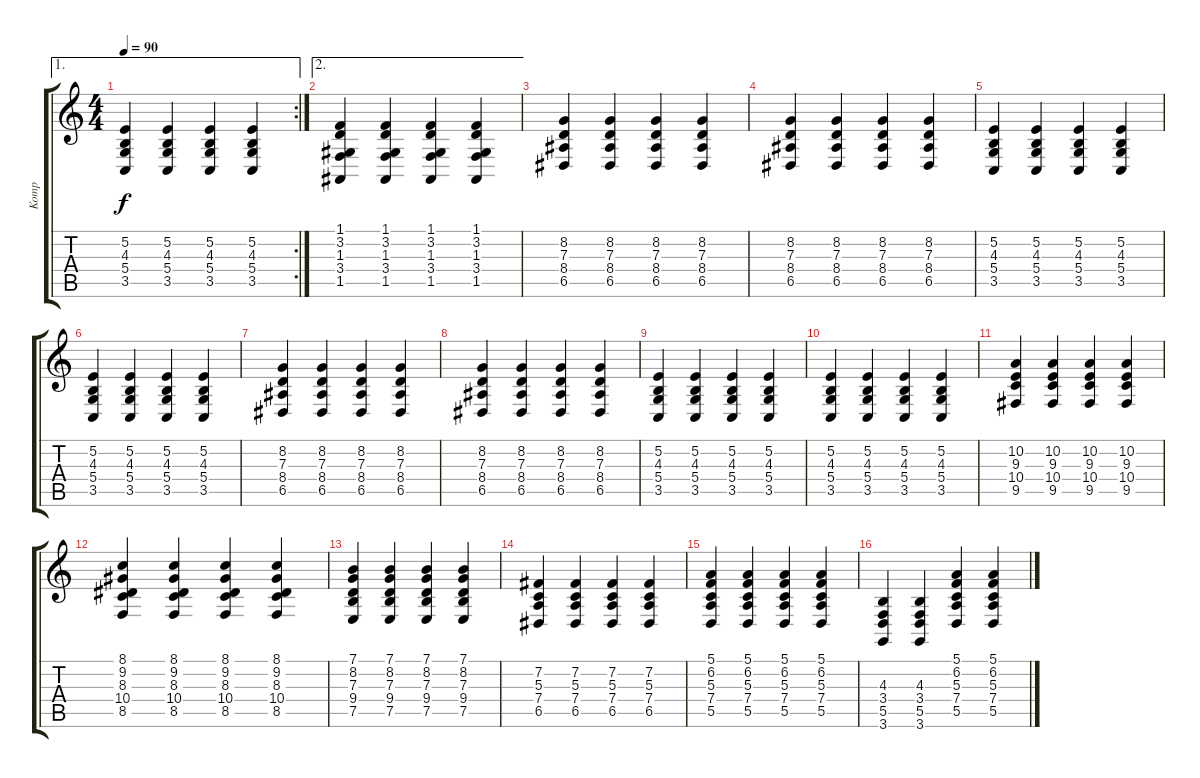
\track ("Komp" "Komp") {instrument acousticgrandpiano}
\staff {score tabs}
\tuning (E4 B3 G3 D3 A2 E2) {hide}
\ae 1
\rc 2
\ts (4 4)
\tempo 90
\clef g2
\ks c
(5.2 4.3 5.4 3.5).4{dy f} (5.2 4.3 5.4 3.5).4 (5.2 4.3 5.4 3.5).4 (5.2 4.3 5.4 3.5).4 |
\ae 2
(1.1 3.2 1.3 3.4 1.5).4 (1.1 3.2 1.3 3.4 1.5).4 (1.1 3.2 1.3 3.4 1.5).4 (1.1 3.2 1.3 3.4 1.5).4 |
(8.2 7.3 8.4 6.5).4 (8.2 7.3 8.4 6.5).4 (8.2 7.3 8.4 6.5).4 (8.2 7.3 8.4 6.5).4 |
(8.2 7.3 8.4 6.5).4 (8.2 7.3 8.4 6.5).4 (8.2 7.3 8.4 6.5).4 (8.2 7.3 8.4 6.5).4 |
(5.2 4.3 5.4 3.5).4 (5.2 4.3 5.4 3.5).4 (5.2 4.3 5.4 3.5).4 (5.2 4.3 5.4 3.5).4 |
(5.2 4.3 5.4 3.5).4 (5.2 4.3 5.4 3.5).4 (5.2 4.3 5.4 3.5).4 (5.2 4.3 5.4 3.5).4 |
(8.2 7.3 8.4 6.5).4 (8.2 7.3 8.4 6.5).4 (8.2 7.3 8.4 6.5).4 (8.2 7.3 8.4 6.5).4 |
(8.2 7.3 8.4 6.5).4 (8.2 7.3 8.4 6.5).4 (8.2 7.3 8.4 6.5).4 (8.2 7.3 8.4 6.5).4 |
(5.2 4.3 5.4 3.5).4 (5.2 4.3 5.4 3.5).4 (5.2 4.3 5.4 3.5).4 (5.2 4.3 5.4 3.5).4 |
(5.2 4.3 5.4 3.5).4 (5.2 4.3 5.4 3.5).4 (5.2 4.3 5.4 3.5).4 (5.2 4.3 5.4 3.5).4 |
(10.2 9.3 10.4 9.5).4 (10.2 9.3 10.4 9.5).4 (10.2 9.3 10.4 9.5).4 (10.2 9.3 10.4 9.5).4 |
(8.1 9.2 8.3 10.4 8.5).4 (8.1 9.2 8.3 10.4 8.5).4 (8.1 9.2 8.3 10.4 8.5).4 (8.1 9.2 8.3 10.4 8.5).4 |
(7.1 8.2 7.3 9.4 7.5).4 (7.1 8.2 7.3 9.4 7.5).4 (7.1 8.2 7.3 9.4 7.5).4 (7.1 8.2 7.3 9.4 7.5).4 |
(7.2 5.3 7.4 6.5).4 (7.2 5.3 7.4 6.5).4 (7.2 5.3 7.4 6.5).4 (7.2 5.3 7.4 6.5).4 |
(5.1 6.2 5.3 7.4 5.5).4 (5.1 6.2 5.3 7.4 5.5).4 (5.1 6.2 5.3 7.4 5.5).4 (5.1 6.2 5.3 7.4 5.5).4 |
(4.3 3.4 5.5 3.6).4 (4.3 3.4 5.5 3.6).4 (5.1 6.2 5.3 7.4 5.5).4 (5.1 6.2 5.3 7.4 5.5).4
